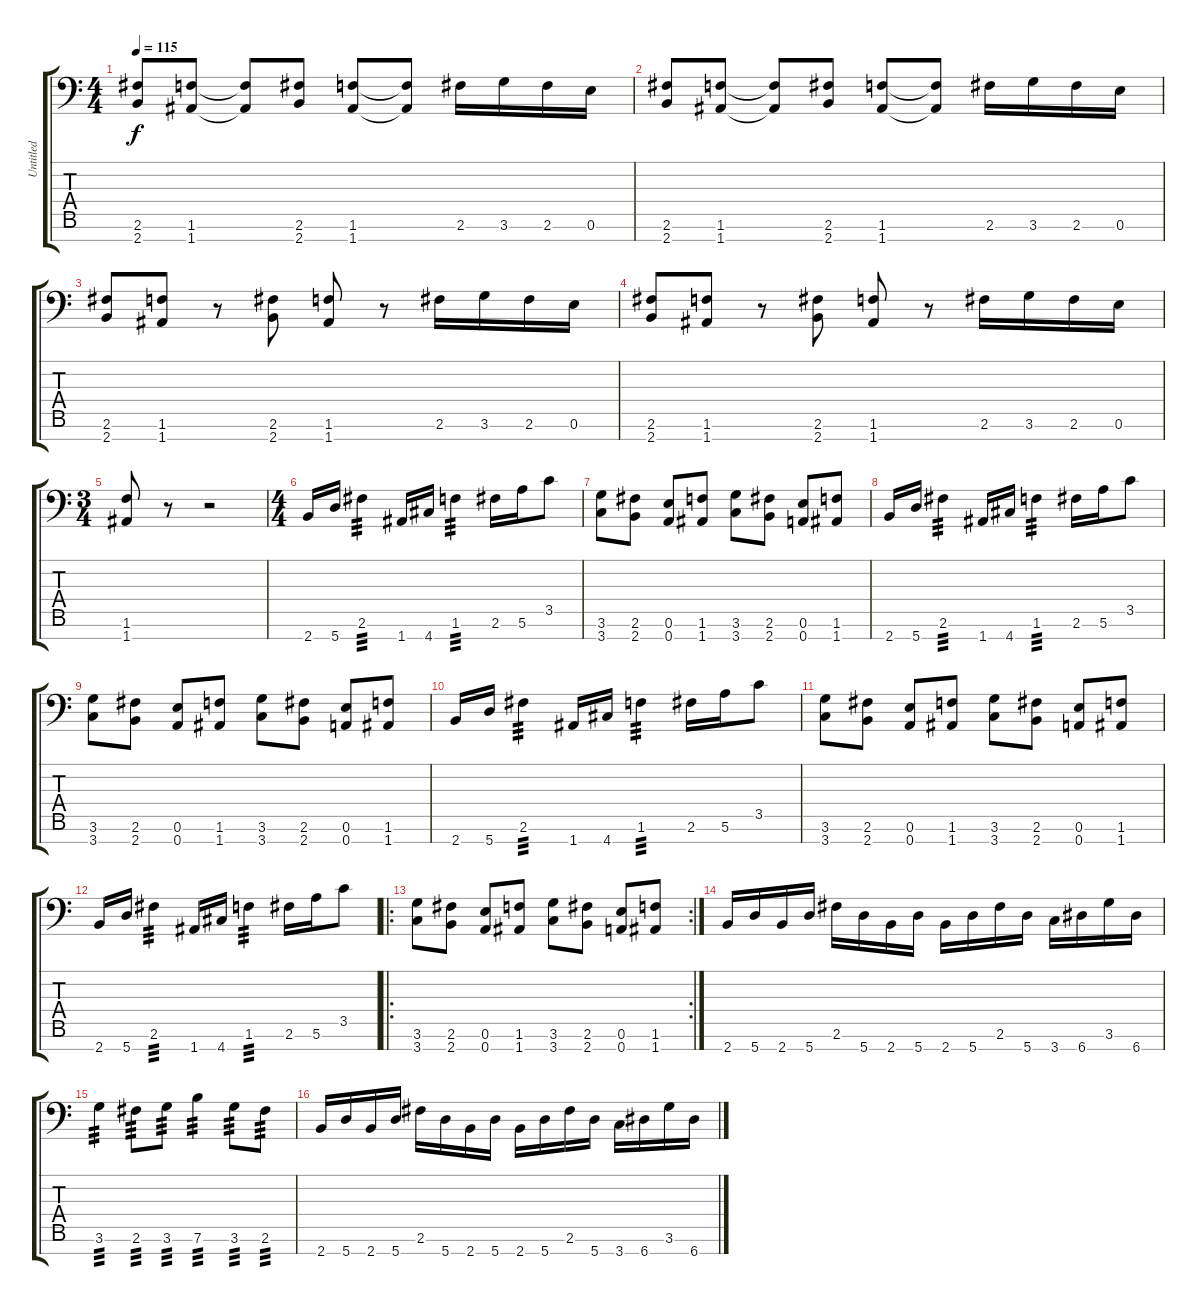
\track ("Untitled" "Untitled") {instrument distortionguitar}
\staff {score tabs}
\tuning (E4 B3 G3 D3 A2 E2 A1) {hide}
\ts (4 4)
\tempo 115
\clef f4
\ks c
(2.6 2.7).8{dy f} (1.6 1.7).8 (1.6{t} 1.7{t}).8 (2.6 2.7).8 (1.6 1.7).8 (1.6{t} 1.7{t}).8 2.6.16 3.6.16 2.6.16 0.6.16 |
(2.6 2.7).8 (1.6 1.7).8 (1.6{t} 1.7{t}).8 (2.6 2.7).8 (1.6 1.7).8 (1.6{t} 1.7{t}).8 2.6.16 3.6.16 2.6.16 0.6.16 |
(2.6 2.7).8 (1.6 1.7).8 r.8 (2.6 2.7).8 (1.6 1.7).8 r.8 2.6.16 3.6.16 2.6.16 0.6.16 |
(2.6 2.7).8 (1.6 1.7).8 r.8 (2.6 2.7).8 (1.6 1.7).8 r.8 2.6.16 3.6.16 2.6.16 0.6.16 |
\ts (3 4)
(1.6 1.7).8 r.8 r.2 |
\ts (4 4)
2.7.16 5.7.16 2.6.4{tp 3} 1.7.16 4.7.16 1.6.4{tp 3} 2.6.16 5.6.16 3.5.8 |
(3.6 3.7).8 (2.6 2.7).8 (0.6 0.7).8 (1.6 1.7).8 (3.6 3.7).8 (2.6 2.7).8 (0.6 0.7).8 (1.6 1.7).8 |
2.7.16 5.7.16 2.6.4{tp 3} 1.7.16 4.7.16 1.6.4{tp 3} 2.6.16 5.6.16 3.5.8 |
(3.6 3.7).8 (2.6 2.7).8 (0.6 0.7).8 (1.6 1.7).8 (3.6 3.7).8 (2.6 2.7).8 (0.6 0.7).8 (1.6 1.7).8 |
2.7.16 5.7.16 2.6.4{tp 3} 1.7.16 4.7.16 1.6.4{tp 3} 2.6.16 5.6.16 3.5.8 |
(3.6 3.7).8 (2.6 2.7).8 (0.6 0.7).8 (1.6 1.7).8 (3.6 3.7).8 (2.6 2.7).8 (0.6 0.7).8 (1.6 1.7).8 |
2.7.16 5.7.16 2.6.4{tp 3} 1.7.16 4.7.16 1.6.4{tp 3} 2.6.16 5.6.16 3.5.8 |
\ro
\rc 2
(3.6 3.7).8 (2.6 2.7).8 (0.6 0.7).8 (1.6 1.7).8 (3.6 3.7).8 (2.6 2.7).8 (0.6 0.7).8 (1.6 1.7).8 |
2.7.16 5.7.16 2.7.16 5.7.16 2.6.16 5.7.16 2.7.16 5.7.16 2.7.16 5.7.16 2.6.16 5.7.16 3.7.16 6.7.16 3.6.16 6.7.16 |
3.6.4{tp 3} 2.6.8{tp 3} 3.6.8{tp 3} 7.6.4{tp 3} 3.6.8{tp 3} 2.6.8{tp 3} |
2.7.16 5.7.16 2.7.16 5.7.16 2.6.16 5.7.16 2.7.16 5.7.16 2.7.16 5.7.16 2.6.16 5.7.16 3.7.16 6.7.16 3.6.16 6.7.16
